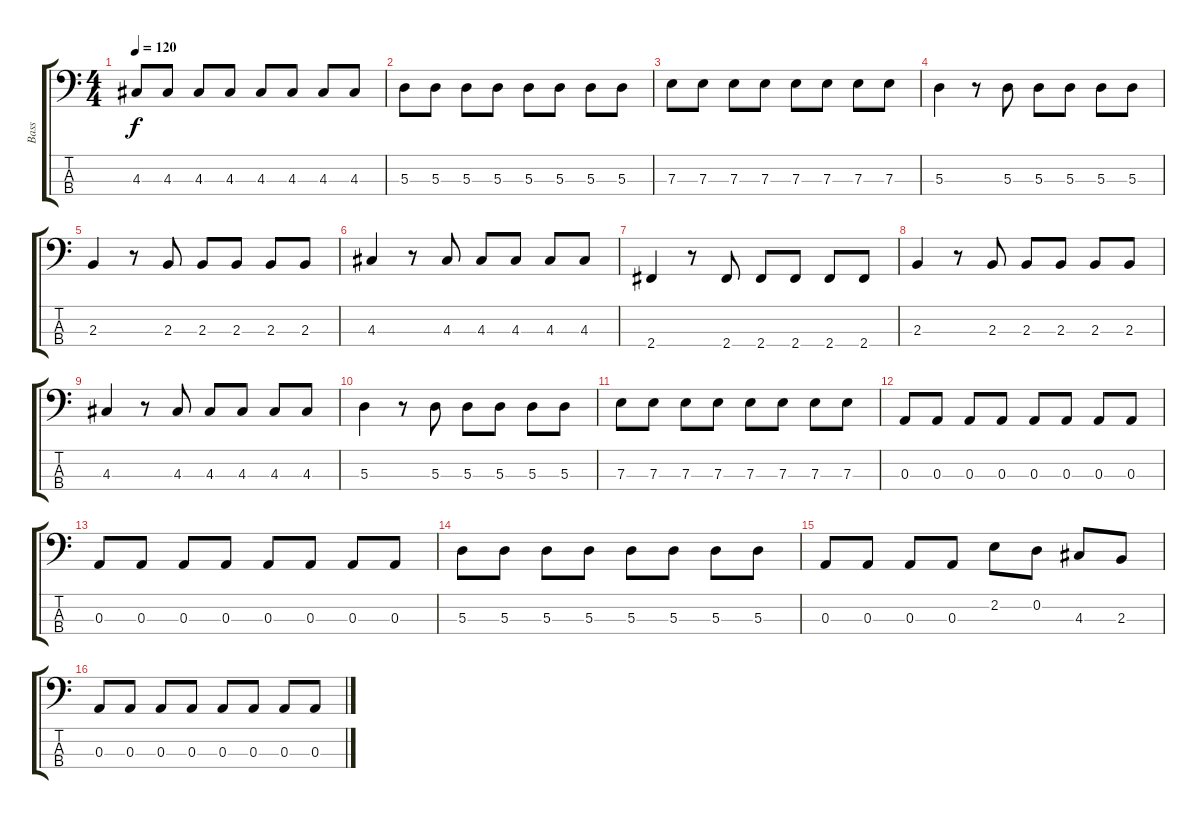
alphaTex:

\track ("Bass" "Bass") {instrument acousticbass}
\staff {score tabs}
\tuning (G2 D2 A1 E1) {hide}
\ts (4 4)
\tempo 120
\clef f4
\ks c
4.3.8{dy f} 4.3.8 4.3.8 4.3.8 4.3.8 4.3.8 4.3.8 4.3.8 |
5.3.8 5.3.8 5.3.8 5.3.8 5.3.8 5.3.8 5.3.8 5.3.8 |
7.3.8 7.3.8 7.3.8 7.3.8 7.3.8 7.3.8 7.3.8 7.3.8 |
5.3.4 r.8 5.3.8 5.3.8 5.3.8 5.3.8 5.3.8 |
2.3.4 r.8 2.3.8 2.3.8 2.3.8 2.3.8 2.3.8 |
4.3.4 r.8 4.3.8 4.3.8 4.3.8 4.3.8 4.3.8 |
2.4.4 r.8 2.4.8 2.4.8 2.4.8 2.4.8 2.4.8 |
2.3.4 r.8 2.3.8 2.3.8 2.3.8 2.3.8 2.3.8 |
4.3.4 r.8 4.3.8 4.3.8 4.3.8 4.3.8 4.3.8 |
5.3.4 r.8 5.3.8 5.3.8 5.3.8 5.3.8 5.3.8 |
7.3.8 7.3.8 7.3.8 7.3.8 7.3.8 7.3.8 7.3.8 7.3.8 |
0.3.8 0.3.8 0.3.8 0.3.8 0.3.8 0.3.8 0.3.8 0.3.8 |
0.3.8 0.3.8 0.3.8 0.3.8 0.3.8 0.3.8 0.3.8 0.3.8 |
5.3.8 5.3.8 5.3.8 5.3.8 5.3.8 5.3.8 5.3.8 5.3.8 |
0.3.8 0.3.8 0.3.8 0.3.8 2.2.8 0.2.8 4.3.8 2.3.8 |
0.3.8 0.3.8 0.3.8 0.3.8 0.3.8 0.3.8 0.3.8 0.3.8
